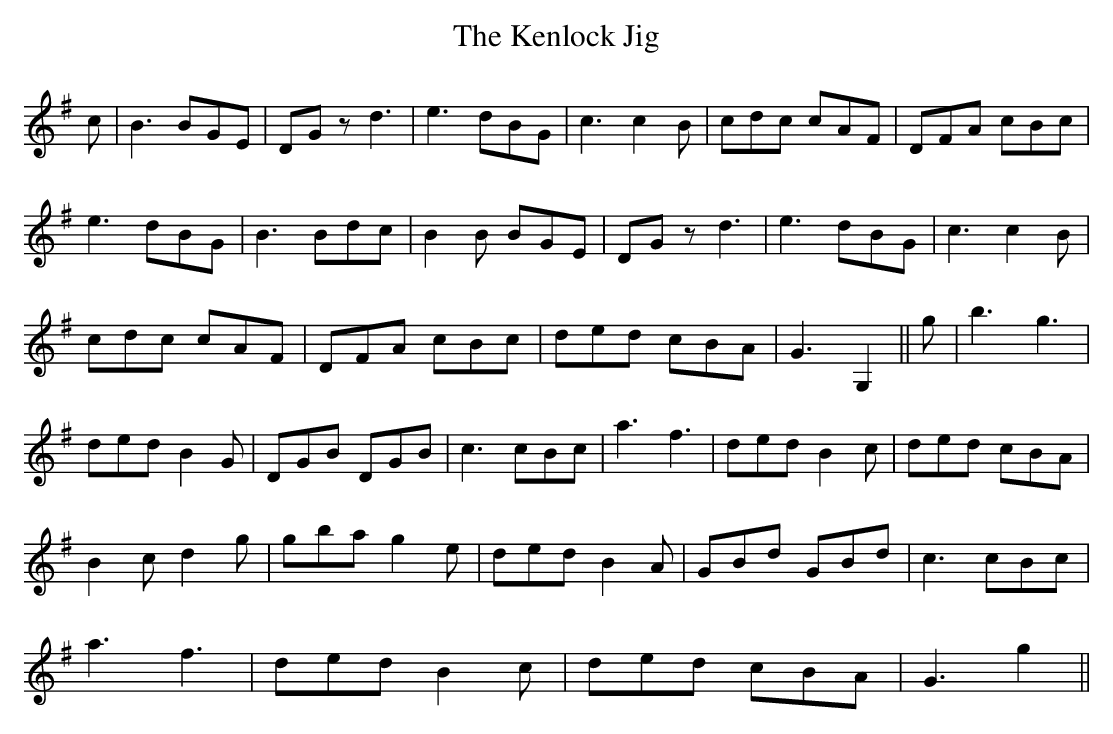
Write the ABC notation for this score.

X:1
T:Kenlock Jig, The
E:14
K:G
c| B3 BGE| DGz d3| e3 dBG| c3 c2 B | cdc cAF| DFA cBc|
 e3 dBG| B3 Bdc| B2 B BGE| DGz d3| e3 dBG| c3 c2 B |
 cdc cAF| DFA cBc| ded cBA| G3 G,2|| g| b3 g3|
 ded B2 G| DGB DGB| c3 cBc| a3 f3| ded B2 c| ded cBA|
 B2 c d2 g| gba g2 e| ded B2 A| GBd GBd| c3 cBc|
a3 f3| ded B2 c| ded cBA| G3 g2||
